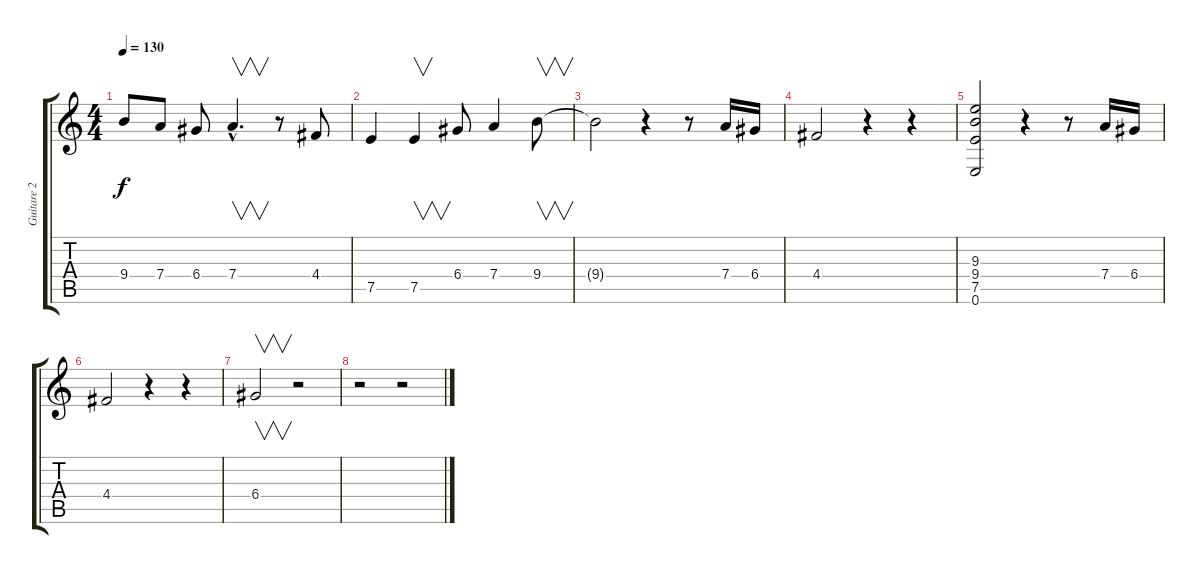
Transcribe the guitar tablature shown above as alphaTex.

\track ("Guitare 2" "Guitare 2") {instrument distortionguitar}
\staff {score tabs}
\tuning (E4 B3 G3 D3 A2 E2) {hide}
\ts (4 4)
\tempo 130
\clef g2
\ks c
9.4.8{dy f} 7.4.8 6.4.8 7.4{hac}.4{v d} r.8 4.4.8 |
7.5.4 7.5.4{v} 6.4.8 7.4.4 9.4.8{v} |
9.4{t}.2 r.4 r.8 7.4.16 6.4.16 |
4.4.2 r.4 r.4 |
(9.3 9.4 7.5 0.6).2 r.4 r.8 7.4.16 6.4.16 |
4.4.2 r.4 r.4 |
6.4.2{v} r.2 |
r.2 r.2
